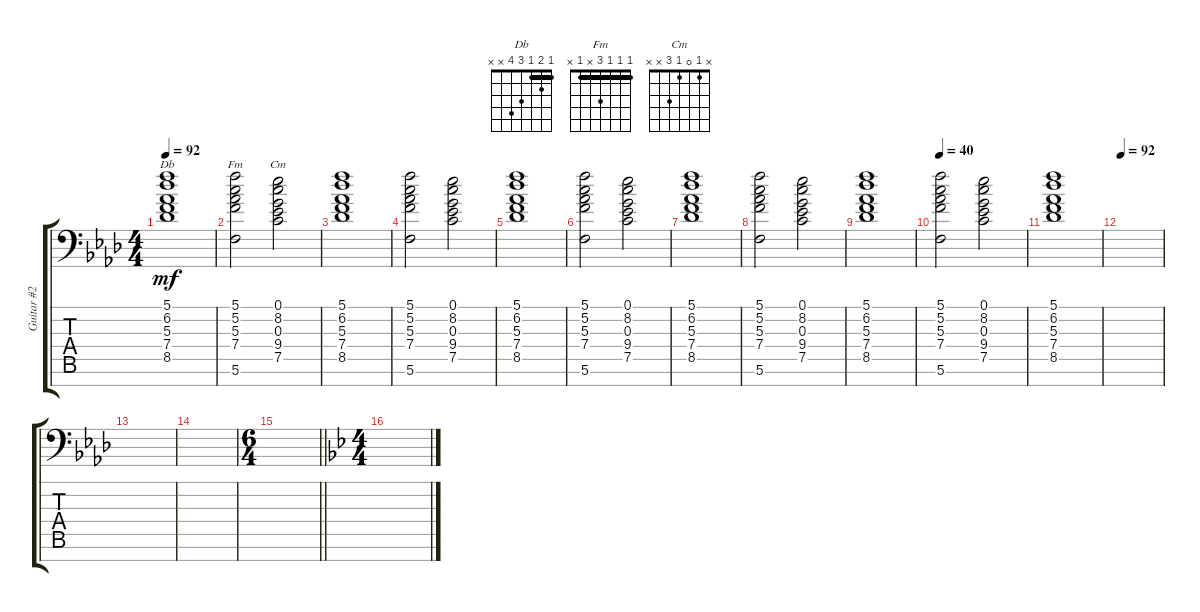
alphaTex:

\track ("Guitar #2" "Guitar #2") {instrument distortionguitar}
\staff {score tabs}
\tuning (C4 G3 Eb3 Bb2 F2 C2 G1) {hide}
\chord ("Db" 1 2 1 3 4 x x) {barre 1}
\chord ("Fm" 1 1 1 3 x 1 x) {barre 1}
\chord ("Cm" x 1 0 1 3 x x)
\ts (4 4)
\tempo 92
\clef f4
\ks fminor
(5.1 6.2 5.3 7.4 8.5).1{ch "Db" dy mf} |
(5.1 5.2 5.3 7.4 5.6).2{ch "Fm" volume 9 balance 8 instrument fx7echoes} (0.1 8.2 0.3 9.4 7.5).2{ch "Cm"} |
(5.1 6.2 5.3 7.4 8.5).1 |
(5.1 5.2 5.3 7.4 5.6).2{volume 9 balance 8 instrument fx7echoes} (0.1 8.2 0.3 9.4 7.5).2 |
(5.1 6.2 5.3 7.4 8.5).1 |
(5.1 5.2 5.3 7.4 5.6).2{volume 9 balance 8 instrument fx7echoes} (0.1 8.2 0.3 9.4 7.5).2 |
(5.1 6.2 5.3 7.4 8.5).1 |
(5.1 5.2 5.3 7.4 5.6).2{volume 9 balance 8 instrument fx7echoes} (0.1 8.2 0.3 9.4 7.5).2 |
(5.1 6.2 5.3 7.4 8.5).1 |
\tempo 40
(5.1 5.2 5.3 7.4 5.6).2{volume 9 balance 8 instrument fx7echoes} (0.1 8.2 0.3 9.4 7.5).2 |
(5.1 6.2 5.3 7.4 8.5).1 |
\tempo 92
|
|
|
\ts (6 4)
\barLineRight lightlight
|
\ts (4 4)
\ks bb
